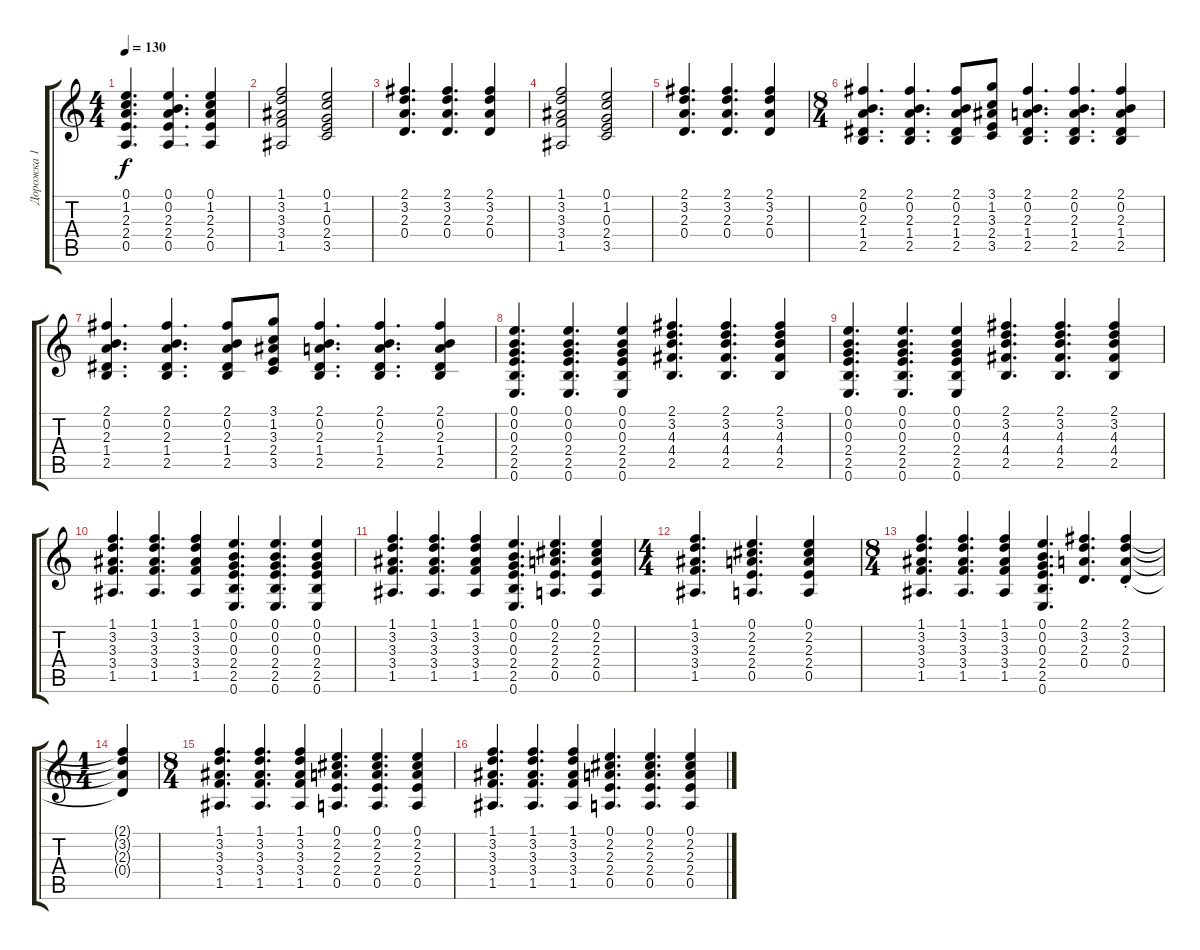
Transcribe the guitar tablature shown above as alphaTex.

\track ("Дорожка 1" "Дорожка 1") {instrument acousticguitarsteel}
\staff {score tabs}
\tuning (E4 B3 G3 D3 A2 E2) {hide}
\ts (4 4)
\tempo 130
\clef g2
\ks c
(0.1 1.2 2.3 2.4 0.5).4{d dy f} (0.1 0.2 2.3 2.4 0.5).4{d} (0.1 1.2 2.3 2.4 0.5).4 |
(1.1 3.2 3.3 3.4 1.5).2 (0.1 1.2 0.3 2.4 3.5).2 |
(2.1 3.2 2.3 0.4).4{d} (2.1 3.2 2.3 0.4).4{d} (2.1 3.2 2.3 0.4).4 |
(1.1 3.2 3.3 3.4 1.5).2 (0.1 1.2 0.3 2.4 3.5).2 |
(2.1 3.2 2.3 0.4).4{d} (2.1 3.2 2.3 0.4).4{d} (2.1 3.2 2.3 0.4).4 |
\ts (8 4)
(2.1 0.2 2.3 1.4 2.5).4{d} (2.1 0.2 2.3 1.4 2.5).4{d} (2.1 0.2 2.3 1.4 2.5).8 (3.1 1.2 3.3 2.4 3.5).8 (2.1 0.2 2.3 1.4 2.5).4{d} (2.1 0.2 2.3 1.4 2.5).4{d} (2.1 0.2 2.3 1.4 2.5).4 |
(2.1 0.2 2.3 1.4 2.5).4{d} (2.1 0.2 2.3 1.4 2.5).4{d} (2.1 0.2 2.3 1.4 2.5).8 (3.1 1.2 3.3 2.4 3.5).8 (2.1 0.2 2.3 1.4 2.5).4{d} (2.1 0.2 2.3 1.4 2.5).4{d} (2.1 0.2 2.3 1.4 2.5).4 |
(0.1 0.2 0.3 2.4 2.5 0.6).4{d} (0.1 0.2 0.3 2.4 2.5 0.6).4{d} (0.1 0.2 0.3 2.4 2.5 0.6).4 (2.1 3.2 4.3 4.4 2.5).4{d} (2.1 3.2 4.3 4.4 2.5).4{d} (2.1 3.2 4.3 4.4 2.5).4 |
(0.1 0.2 0.3 2.4 2.5 0.6).4{d} (0.1 0.2 0.3 2.4 2.5 0.6).4{d} (0.1 0.2 0.3 2.4 2.5 0.6).4 (2.1 3.2 4.3 4.4 2.5).4{d} (2.1 3.2 4.3 4.4 2.5).4{d} (2.1 3.2 4.3 4.4 2.5).4 |
(1.1 3.2 3.3 3.4 1.5).4{d} (1.1 3.2 3.3 3.4 1.5).4{d} (1.1 3.2 3.3 3.4 1.5).4 (0.1 0.2 0.3 2.4 2.5 0.6).4{d} (0.1 0.2 0.3 2.4 2.5 0.6).4{d} (0.1 0.2 0.3 2.4 2.5 0.6).4 |
(1.1 3.2 3.3 3.4 1.5).4{d} (1.1 3.2 3.3 3.4 1.5).4{d} (1.1 3.2 3.3 3.4 1.5).4 (0.1 0.2 0.3 2.4 2.5 0.6).4{d} (0.1 2.2 2.3 2.4 0.5).4{d} (0.1 2.2 2.3 2.4 0.5).4 |
\ts (4 4)
(1.1 3.2 3.3 3.4 1.5).4{d} (0.1 2.2 2.3 2.4 0.5).4{d} (0.1 2.2 2.3 2.4 0.5).4 |
\ts (8 4)
(1.1 3.2 3.3 3.4 1.5).4{d} (1.1 3.2 3.3 3.4 1.5).4{d} (1.1 3.2 3.3 3.4 1.5).4 (0.1 0.2 0.3 2.4 2.5 0.6).4{d} (2.1 3.2 2.3 0.4).4{d} (2.1{st} 3.2{st} 2.3{st} 0.4{st}).4 |
\ts (1 4)
(2.1{t} 3.2{t} 2.3{t} 0.4{t}).4 |
\ts (8 4)
(1.1 3.2 3.3 3.4 1.5).4{d} (1.1 3.2 3.3 3.4 1.5).4{d} (1.1 3.2 3.3 3.4 1.5).4 (0.1 2.2 2.3 2.4 0.5).4{d} (0.1 2.2 2.3 2.4 0.5).4{d} (0.1 2.2 2.3 2.4 0.5).4 |
(1.1 3.2 3.3 3.4 1.5).4{d} (1.1 3.2 3.3 3.4 1.5).4{d} (1.1 3.2 3.3 3.4 1.5).4 (0.1 2.2 2.3 2.4 0.5).4{d} (0.1 2.2 2.3 2.4 0.5).4{d} (0.1 2.2 2.3 2.4 0.5).4
